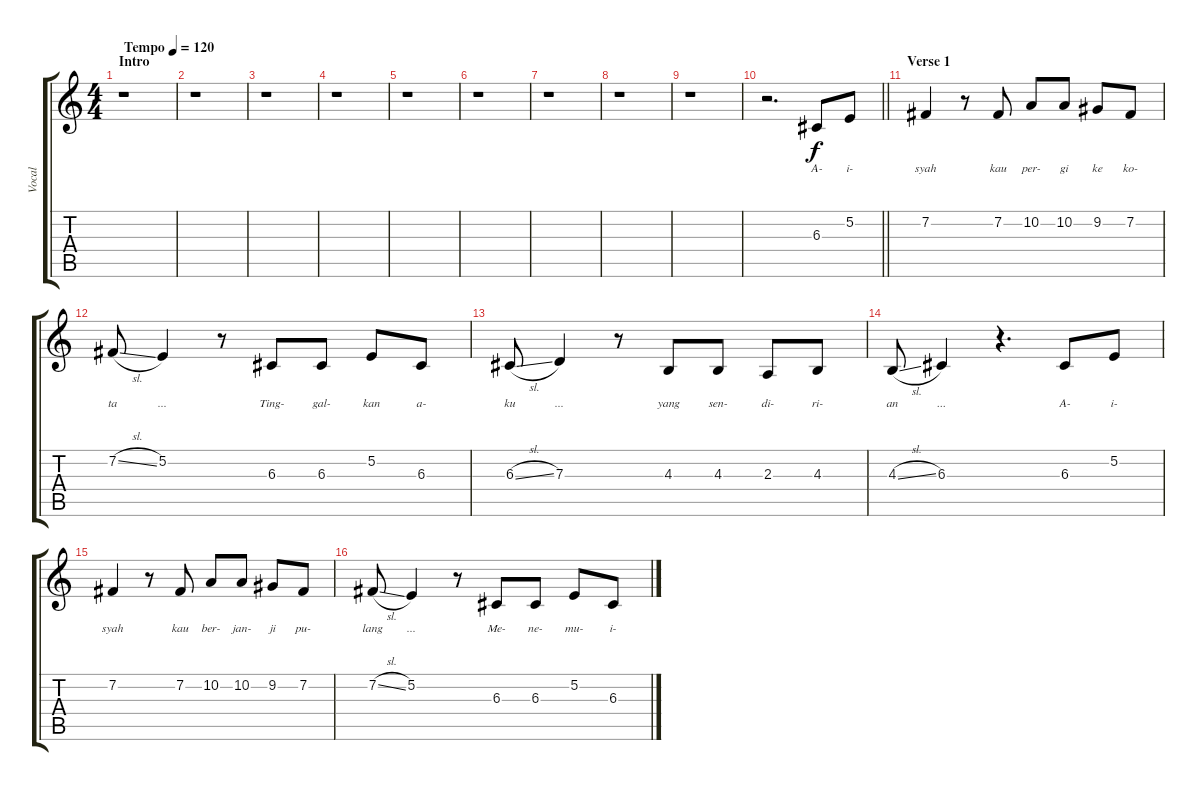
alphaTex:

\track ("Vocal" "Vocal") {instrument oboe}
\staff {score tabs}
\tuning (E4 B3 G3 D3 A2 E2) {hide}
\ts (4 4)
\section ("" "Intro")
\tempo (120 "Tempo")
\clef g2
\ks c
r.1{dy f instrument oboe} |
r.1 |
r.1 |
r.1 |
r.1 |
r.1 |
r.1 |
r.1 |
r.1 |
\barLineRight lightlight
r.2{d} 6.3.8{lyrics (0 "A-") lyrics (1 "") lyrics (2 "") lyrics (3 "") lyrics (4 "")} 5.2.8{lyrics (0 "i-") lyrics (1 "") lyrics (2 "") lyrics (3 "") lyrics (4 "")} |
\section ("" "Verse 1")
7.2.4{lyrics (0 "syah") lyrics (1 "") lyrics (2 "") lyrics (3 "") lyrics (4 "")} r.8 7.2.8{lyrics (0 "kau") lyrics (1 "") lyrics (2 "") lyrics (3 "") lyrics (4 "")} 10.2.8{lyrics (0 "per-") lyrics (1 "") lyrics (2 "") lyrics (3 "") lyrics (4 "")} 10.2.8{lyrics (0 "gi") lyrics (1 "") lyrics (2 "") lyrics (3 "") lyrics (4 "")} 9.2.8{lyrics (0 "ke") lyrics (1 "") lyrics (2 "") lyrics (3 "") lyrics (4 "")} 7.2.8{lyrics (0 "ko-") lyrics (1 "") lyrics (2 "") lyrics (3 "") lyrics (4 "")} |
7.2{sl}.8{lyrics (0 "ta") lyrics (1 "") lyrics (2 "") lyrics (3 "") lyrics (4 "")} 5.2.4{lyrics (0 "...") lyrics (1 "") lyrics (2 "") lyrics (3 "") lyrics (4 "")} r.8 6.3.8{lyrics (0 "Ting-") lyrics (1 "") lyrics (2 "") lyrics (3 "") lyrics (4 "")} 6.3.8{lyrics (0 "gal-") lyrics (1 "") lyrics (2 "") lyrics (3 "") lyrics (4 "")} 5.2.8{lyrics (0 "kan") lyrics (1 "") lyrics (2 "") lyrics (3 "") lyrics (4 "")} 6.3.8{lyrics (0 "a-") lyrics (1 "") lyrics (2 "") lyrics (3 "") lyrics (4 "")} |
6.3{sl}.8{lyrics (0 "ku") lyrics (1 "") lyrics (2 "") lyrics (3 "") lyrics (4 "")} 7.3.4{lyrics (0 "...") lyrics (1 "") lyrics (2 "") lyrics (3 "") lyrics (4 "")} r.8 4.3.8{lyrics (0 "yang") lyrics (1 "") lyrics (2 "") lyrics (3 "") lyrics (4 "")} 4.3.8{lyrics (0 "sen-") lyrics (1 "") lyrics (2 "") lyrics (3 "") lyrics (4 "")} 2.3.8{lyrics (0 "di-") lyrics (1 "") lyrics (2 "") lyrics (3 "") lyrics (4 "")} 4.3.8{lyrics (0 "ri-") lyrics (1 "") lyrics (2 "") lyrics (3 "") lyrics (4 "")} |
4.3{sl}.8{lyrics (0 "an") lyrics (1 "") lyrics (2 "") lyrics (3 "") lyrics (4 "")} 6.3.4{lyrics (0 "...") lyrics (1 "") lyrics (2 "") lyrics (3 "") lyrics (4 "")} r.4{d} 6.3.8{lyrics (0 "A-") lyrics (1 "") lyrics (2 "") lyrics (3 "") lyrics (4 "")} 5.2.8{lyrics (0 "i-") lyrics (1 "") lyrics (2 "") lyrics (3 "") lyrics (4 "")} |
7.2.4{lyrics (0 "syah") lyrics (1 "") lyrics (2 "") lyrics (3 "") lyrics (4 "")} r.8 7.2.8{lyrics (0 "kau") lyrics (1 "") lyrics (2 "") lyrics (3 "") lyrics (4 "")} 10.2.8{lyrics (0 "ber-") lyrics (1 "") lyrics (2 "") lyrics (3 "") lyrics (4 "")} 10.2.8{lyrics (0 "jan-") lyrics (1 "") lyrics (2 "") lyrics (3 "") lyrics (4 "")} 9.2.8{lyrics (0 "ji") lyrics (1 "") lyrics (2 "") lyrics (3 "") lyrics (4 "")} 7.2.8{lyrics (0 "pu-") lyrics (1 "") lyrics (2 "") lyrics (3 "") lyrics (4 "")} |
7.2{sl}.8{lyrics (0 "lang") lyrics (1 "") lyrics (2 "") lyrics (3 "") lyrics (4 "")} 5.2.4{lyrics (0 "...") lyrics (1 "") lyrics (2 "") lyrics (3 "") lyrics (4 "")} r.8 6.3.8{lyrics (0 "Me-") lyrics (1 "") lyrics (2 "") lyrics (3 "") lyrics (4 "")} 6.3.8{lyrics (0 "ne-") lyrics (1 "") lyrics (2 "") lyrics (3 "") lyrics (4 "")} 5.2.8{lyrics (0 "mu-") lyrics (1 "") lyrics (2 "") lyrics (3 "") lyrics (4 "")} 6.3.8{lyrics (0 "i-") lyrics (1 "") lyrics (2 "") lyrics (3 "") lyrics (4 "")}
